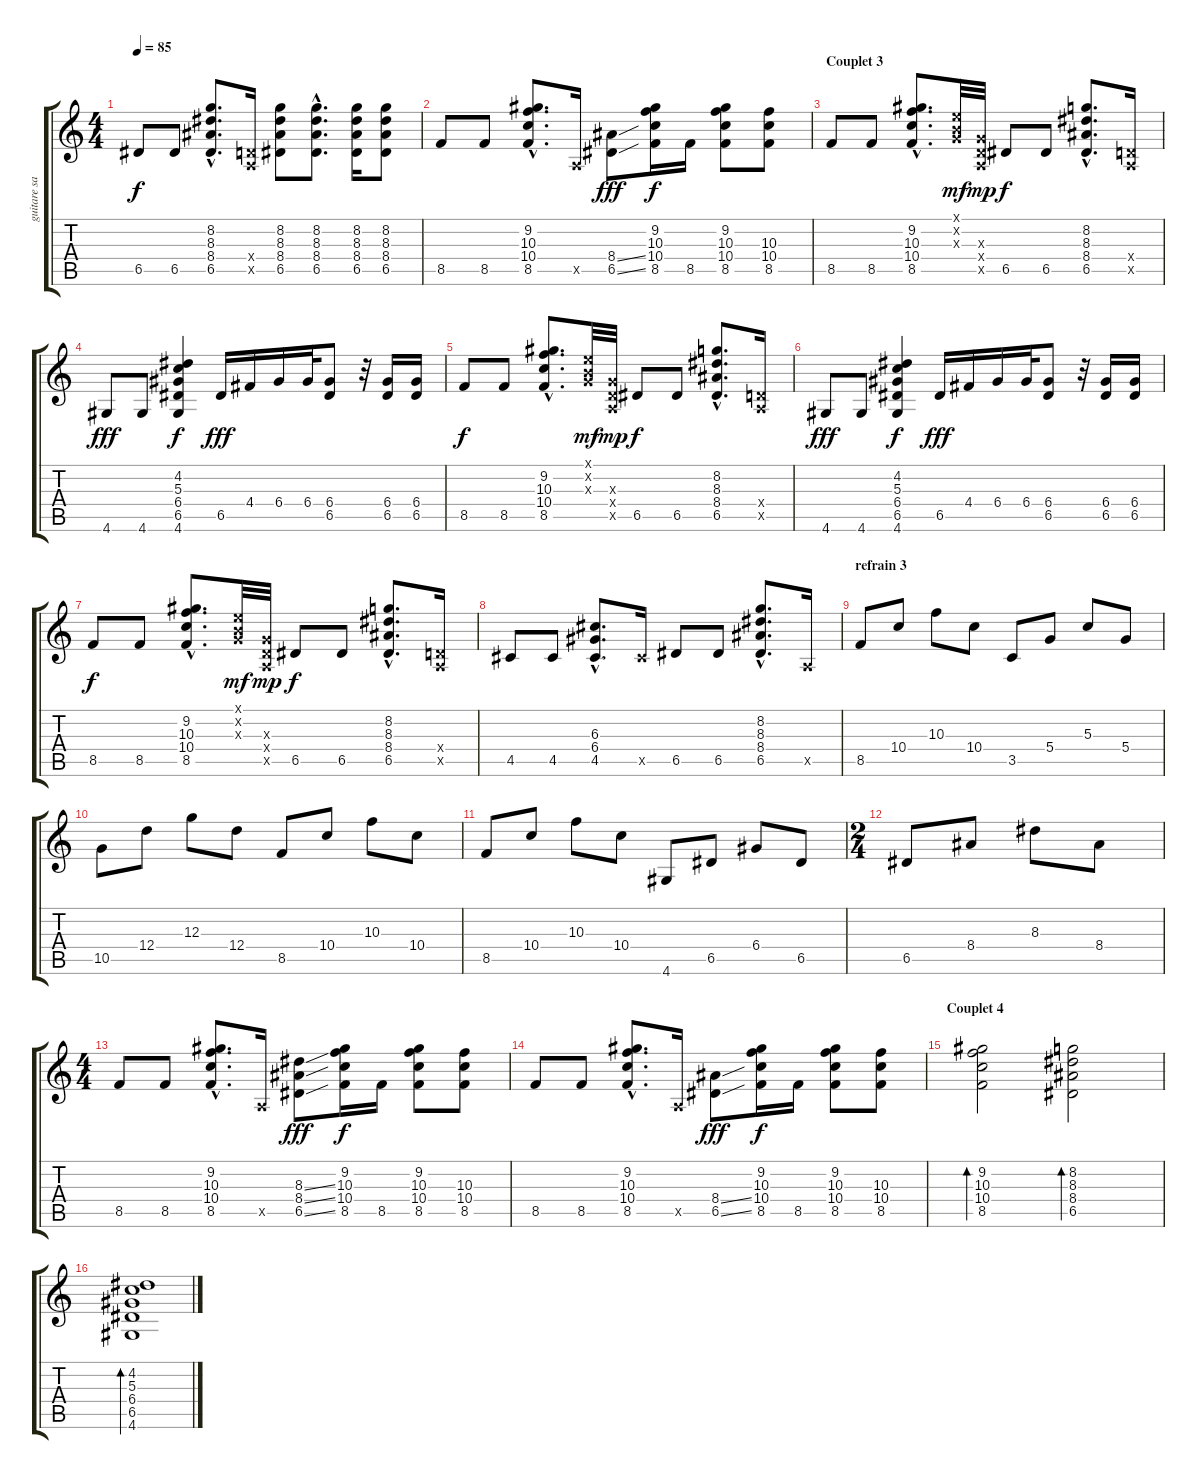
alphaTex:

\track ("guitare sat" "guitare sa") {instrument overdrivenguitar}
\staff {score tabs}
\tuning (E4 B3 G3 D3 A2 E2) {hide}
\ts (4 4)
\tempo 85
\clef g2
\ks c
6.5.8{dy f} 6.5.8 (8.2{hac} 8.3{hac} 8.4{hac} 6.5{hac}).8{d} (0.4{x} 0.5{x}).16 (8.2 8.3 8.4 6.5).8 (8.2{hac} 8.3{hac} 8.4{hac} 6.5{hac}).8{d} (8.2 8.3 8.4 6.5).16 (8.2 8.3 8.4 6.5).8 |
8.5.8 8.5.8 (9.2{hac} 10.3{hac} 10.4{hac} 8.5{hac}).8{d} 0.5{x}.16 (8.4{ss} 6.5{ss}).8{dy fff} (9.2 10.3 10.4 8.5).16{dy f} 8.5.16 (9.2 10.3 10.4 8.5).8 (10.3 10.4 8.5).8 |
\section ("" "Couplet 3")
8.5.8 8.5.8 (9.2{hac} 10.3{hac} 10.4{hac} 8.5{hac}).8{d} (0.1{x} 0.2{x} 0.3{x}).32{dy mf} (0.3{x} 0.4{x} 0.5{x}).32{dy mp} 6.5.8{dy f} 6.5.8 (8.2{hac} 8.3{hac} 8.4{hac} 6.5{hac}).8{d} (0.4{x} 0.5{x}).16 |
4.6.8{dy fff} 4.6.8 (4.2 5.3 6.4 6.5 4.6).4{dy f} 6.5.16{dy fff} 4.4.16 6.4.16 6.4.32 (6.4 6.5).8 r.32 (6.4 6.5).16 (6.4 6.5).16 |
8.5.8{dy f} 8.5.8 (9.2{hac} 10.3{hac} 10.4{hac} 8.5{hac}).8{d} (0.1{x} 0.2{x} 0.3{x}).32{dy mf} (0.3{x} 0.4{x} 0.5{x}).32{dy mp} 6.5.8{dy f} 6.5.8 (8.2{hac} 8.3{hac} 8.4{hac} 6.5{hac}).8{d} (0.4{x} 0.5{x}).16 |
4.6.8{dy fff} 4.6.8 (4.2 5.3 6.4 6.5 4.6).4{dy f} 6.5.16{dy fff} 4.4.16 6.4.16 6.4.32 (6.4 6.5).8 r.32 (6.4 6.5).16 (6.4 6.5).16 |
8.5.8{dy f} 8.5.8 (9.2{hac} 10.3{hac} 10.4{hac} 8.5{hac}).8{d} (0.1{x} 0.2{x} 0.3{x}).32{dy mf} (0.3{x} 0.4{x} 0.5{x}).32{dy mp} 6.5.8{dy f} 6.5.8 (8.2{hac} 8.3{hac} 8.4{hac} 6.5{hac}).8{d} (0.4{x} 0.5{x}).16 |
4.5.8 4.5.8 (6.3{hac} 6.4{hac} 4.5{hac}).8{d} 4.5{x}.16 6.5.8 6.5.8 (8.2{hac} 8.3{hac} 8.4{hac} 6.5{hac}).8{d} 0.5{x}.16 |
\section ("" "refrain 3")
8.5.8 10.4.8 10.3.8 10.4.8 3.5.8 5.4.8 5.3.8 5.4.8 |
10.5.8 12.4.8 12.3.8 12.4.8 8.5.8 10.4.8 10.3.8 10.4.8 |
8.5.8 10.4.8 10.3.8 10.4.8 4.6.8 6.5.8 6.4.8 6.5.8 |
\ts (2 4)
6.5.8 8.4.8 8.3.8 8.4.8 |
\ts (4 4)
8.5.8 8.5.8 (9.2{hac} 10.3{hac} 10.4{hac} 8.5{hac}).8{d} 0.5{x}.16 (8.3{ss} 8.4{ss} 6.5{ss}).8{dy fff} (9.2 10.3 10.4 8.5).16{dy f} 8.5.16 (9.2 10.3 10.4 8.5).8 (10.3 10.4 8.5).8 |
8.5.8 8.5.8 (9.2{hac} 10.3{hac} 10.4{hac} 8.5{hac}).8{d} 0.5{x}.16 (8.4{ss} 6.5{ss}).8{dy fff} (9.2 10.3 10.4 8.5).16{dy f} 8.5.16 (9.2 10.3 10.4 8.5).8 (10.3 10.4 8.5).8 |
\section ("" "Couplet 4")
(9.2 10.3 10.4 8.5).2{bd 120} (8.2 8.3 8.4 6.5).2{bd 120} |
(4.2 5.3 6.4 6.5 4.6).1{bd 120}
